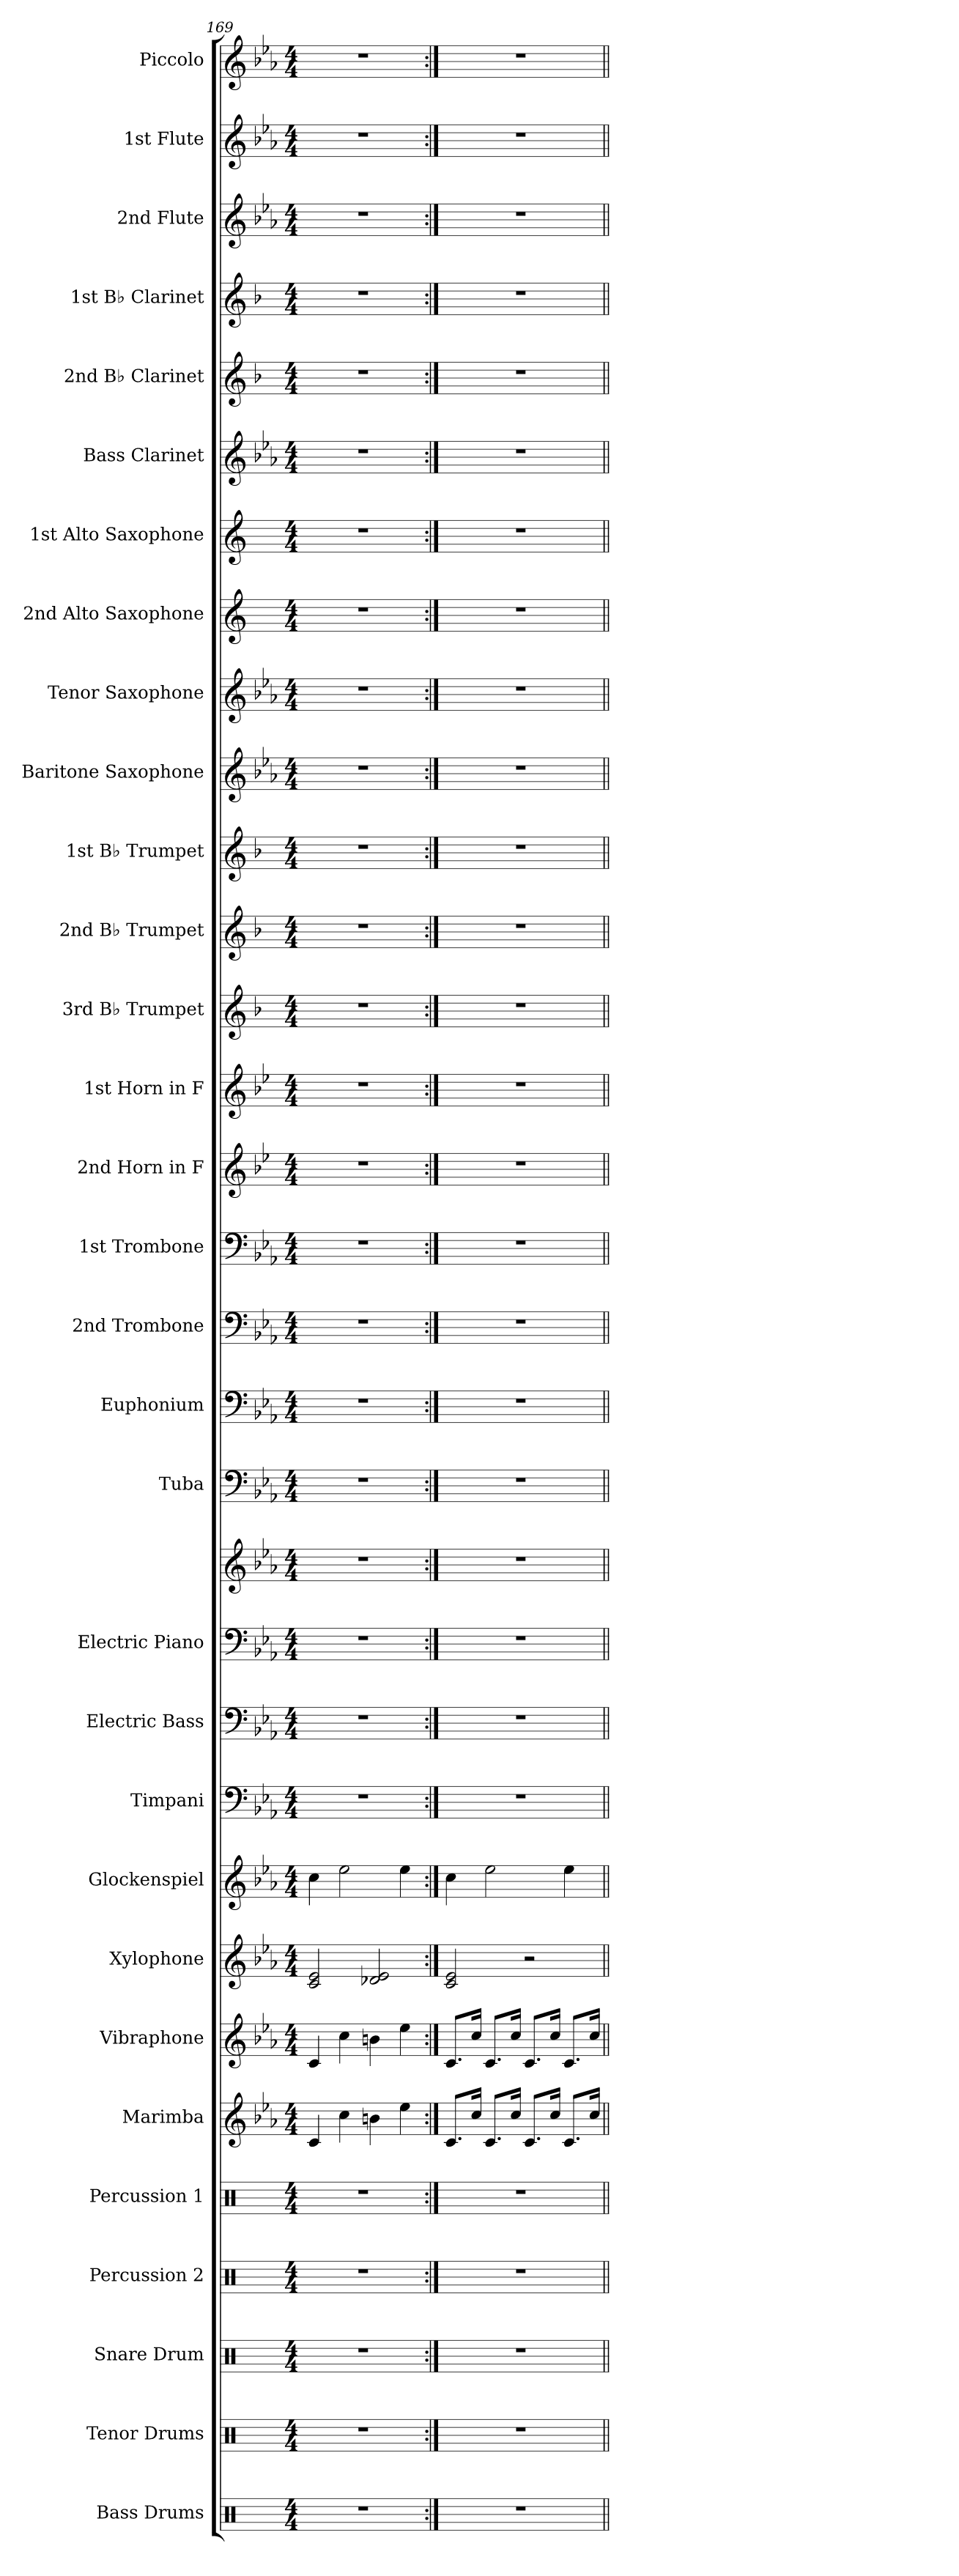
**kern	**kern	**kern	**kern	**kern	**kern	**kern	**kern	**kern	**kern	**kern	**kern	**kern	**kern	**kern	**kern	**kern	**kern	**kern	**kern	**kern	**kern	**kern	**kern	**kern	**kern	**kern	**kern	**kern	**kern	**kern	**kern
*part31	*part30	*part29	*part28	*part27	*part26	*part25	*part24	*part23	*part22	*part21	*part20	*part20	*part19	*part18	*part17	*part16	*part15	*part14	*part13	*part12	*part11	*part10	*part9	*part8	*part7	*part6	*part5	*part4	*part3	*part2	*part1
*staff32	*staff31	*staff30	*staff29	*staff28	*staff27	*staff26	*staff25	*staff24	*staff23	*staff22	*staff21	*staff20	*staff19	*staff18	*staff17	*staff16	*staff15	*staff14	*staff13	*staff12	*staff11	*staff10	*staff9	*staff8	*staff7	*staff6	*staff5	*staff4	*staff3	*staff2	*staff1
*I"Bass Drums	*I"Tenor Drums	*I"Snare Drum	*I"Percussion 2	*I"Percussion 1	*I"Marimba	*I"Vibraphone	*I"Xylophone	*I"Glockenspiel	*I"Timpani	*I"Electric Bass	*I"Electric Piano	*	*I"Tuba	*I"Euphonium	*I"2nd Trombone	*I"1st Trombone	*I"2nd Horn in F	*I"1st Horn in F	*I"3rd B♭ Trumpet	*I"2nd B♭ Trumpet	*I"1st B♭ Trumpet	*I"Baritone Saxophone	*I"Tenor Saxophone	*I"2nd Alto Saxophone	*I"1st Alto Saxophone	*I"Bass Clarinet	*I"2nd B♭ Clarinet	*I"1st B♭ Clarinet	*I"2nd Flute	*I"1st Flute	*I"Piccolo
*I'B.D.	*I'T.D.	*I'S.D.	*I'Perc.	*I'Perc.	*I'Mrm.	*I'Vib.	*I'Xyl.	*I'Glock.	*I'Timp.	*I'El. B.	*I'El. Pno.	*	*I'Tba.	*I'Euph.	*I'Tbn.	*I'Tbn.	*	*	*I'B♭ Tpt.	*I'B♭ Tpt.	*I'B♭ Tpt.	*I'Bar. Sax.	*I'T. Sax.	*I'A. Sax.	*I'A. Sax.	*I'B. Cl.	*I'B♭ Cl.	*I'B♭ Cl.	*I'Fl.	*I'Fl.	*I'Picc.
*clefX	*clefX	*clefX	*clefX	*clefX	*clefG2	*clefG2	*clefG2	*clefG2	*clefF4	*clefF4	*clefF4	*clefG2	*clefF4	*clefF4	*clefF4	*clefF4	*clefG2	*clefG2	*clefG2	*clefG2	*clefG2	*clefG2	*clefG2	*clefG2	*clefG2	*clefG2	*clefG2	*clefG2	*clefG2	*clefG2	*clefG2
*	*	*	*	*	*	*	*ITrd-7c-12	*ITrd-14c-24	*	*ITrd7c12	*	*	*	*	*	*	*ITrd4c7	*ITrd4c7	*ITrd1c2	*ITrd1c2	*ITrd1c2	*ITrd12c21	*ITrd8c14	*ITrd5c9	*ITrd5c9	*ITrd8c14	*ITrd1c2	*ITrd1c2	*	*	*ITrd-7c-12
*k[]	*k[]	*k[]	*k[]	*k[]	*k[b-e-a-]	*k[b-e-a-]	*k[b-e-a-]	*k[b-e-a-]	*k[b-e-a-]	*k[b-e-a-]	*k[b-e-a-]	*k[b-e-a-]	*k[b-e-a-]	*k[b-e-a-]	*k[b-e-a-]	*k[b-e-a-]	*k[b-e-a-]	*k[b-e-a-]	*k[b-e-a-]	*k[b-e-a-]	*k[b-e-a-]	*k[b-e-a-]	*k[b-e-a-]	*k[b-e-a-]	*k[b-e-a-]	*k[b-e-a-]	*k[b-e-a-]	*k[b-e-a-]	*k[b-e-a-]	*k[b-e-a-]	*k[b-e-a-]
*M4/4	*M4/4	*M4/4	*M4/4	*M4/4	*M4/4	*M4/4	*M4/4	*M4/4	*M4/4	*M4/4	*M4/4	*M4/4	*M4/4	*M4/4	*M4/4	*M4/4	*M4/4	*M4/4	*M4/4	*M4/4	*M4/4	*M4/4	*M4/4	*M4/4	*M4/4	*M4/4	*M4/4	*M4/4	*M4/4	*M4/4	*M4/4
=169	=169	=169	=169	=169	=169	=169	=169	=169	=169	=169	=169	=169	=169	=169	=169	=169	=169	=169	=169	=169	=169	=169	=169	=169	=169	=169	=169	=169	=169	=169	=169
1r	1r	1r	1r	1r	4c/	4c/	2cc/ 2ee-/	4cccc\	1r	1r	1r	1r	1r	1r	1r	1r	1r	1r	1r	1r	1r	1r	1r	1r	1r	1r	1r	1r	1r	1r	1r
.	.	.	.	.	4cc\	4cc\	.	2eeee-\	.	.	.	.	.	.	.	.	.	.	.	.	.	.	.	.	.	.	.	.	.	.	.
.	.	.	.	.	4bn\	4bn\	2dd-X/ 2ee-/	.	.	.	.	.	.	.	.	.	.	.	.	.	.	.	.	.	.	.	.	.	.	.	.
.	.	.	.	.	4ee-\	4ee-\	.	4eeee-\	.	.	.	.	.	.	.	.	.	.	.	.	.	.	.	.	.	.	.	.	.	.	.
=170:|!	=170:|!	=170:|!	=170:|!	=170:|!	=170:|!	=170:|!	=170:|!	=170:|!	=170:|!	=170:|!	=170:|!	=170:|!	=170:|!	=170:|!	=170:|!	=170:|!	=170:|!	=170:|!	=170:|!	=170:|!	=170:|!	=170:|!	=170:|!	=170:|!	=170:|!	=170:|!	=170:|!	=170:|!	=170:|!	=170:|!	=170:|!
1r	1r	1r	1r	1r	8.c/L	8.c/L	2cc/ 2ee-/	4cccc\	1r	1r	1r	1r	1r	1r	1r	1r	1r	1r	1r	1r	1r	1r	1r	1r	1r	1r	1r	1r	1r	1r	1r
.	.	.	.	.	16cc/Jk	16cc/Jk	.	.	.	.	.	.	.	.	.	.	.	.	.	.	.	.	.	.	.	.	.	.	.	.	.
.	.	.	.	.	8.c/L	8.c/L	.	2eeee-\	.	.	.	.	.	.	.	.	.	.	.	.	.	.	.	.	.	.	.	.	.	.	.
.	.	.	.	.	16cc/Jk	16cc/Jk	.	.	.	.	.	.	.	.	.	.	.	.	.	.	.	.	.	.	.	.	.	.	.	.	.
.	.	.	.	.	8.c/L	8.c/L	2r	.	.	.	.	.	.	.	.	.	.	.	.	.	.	.	.	.	.	.	.	.	.	.	.
.	.	.	.	.	16cc/Jk	16cc/Jk	.	.	.	.	.	.	.	.	.	.	.	.	.	.	.	.	.	.	.	.	.	.	.	.	.
.	.	.	.	.	8.c/L	8.c/L	.	4eeee-\	.	.	.	.	.	.	.	.	.	.	.	.	.	.	.	.	.	.	.	.	.	.	.
.	.	.	.	.	16cc/Jk	16cc/Jk	.	.	.	.	.	.	.	.	.	.	.	.	.	.	.	.	.	.	.	.	.	.	.	.	.
=||	=||	=||	=||	=||	=||	=||	=||	=||	=||	=||	=||	=||	=||	=||	=||	=||	=||	=||	=||	=||	=||	=||	=||	=||	=||	=||	=||	=||	=||	=||	=||
*-	*-	*-	*-	*-	*-	*-	*-	*-	*-	*-	*-	*-	*-	*-	*-	*-	*-	*-	*-	*-	*-	*-	*-	*-	*-	*-	*-	*-	*-	*-	*-
